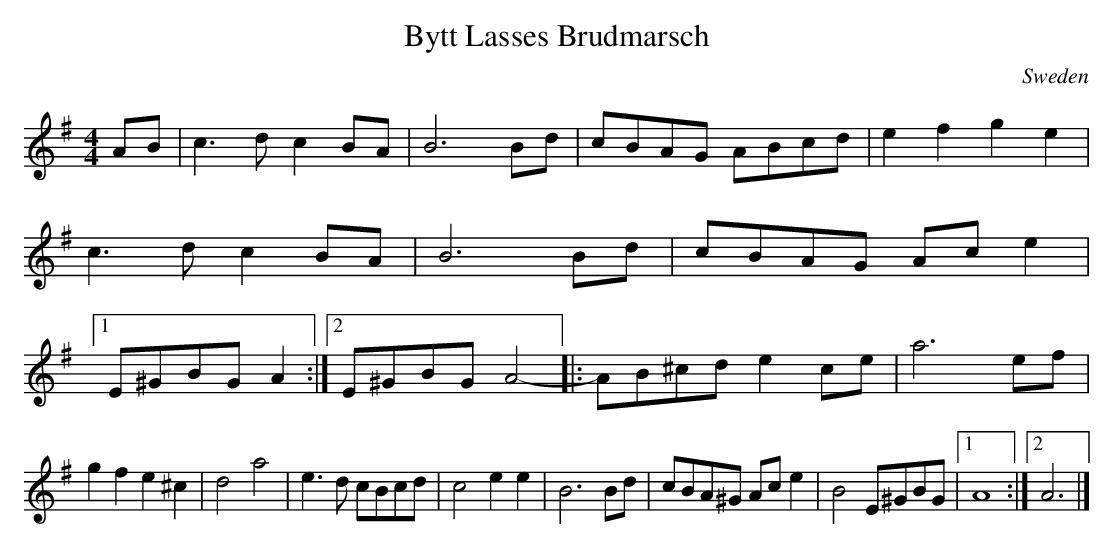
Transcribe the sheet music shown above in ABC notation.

X:1
T:Bytt Lasses Brudmarsch
M:4/4
O:Sweden
K:A dorian
AB|\
c3d c2BA | B6 Bd | cBAG ABcd | e2f2 g2e2 | c3d c2BA | B6 Bd |
cBAG Ace2 |1 E^GBG A2 :|2 E^GBG A4- |: \
AB^cd e2ce | a6 ef   | ! g2f2 e2^c2 | d4    a4   | \
e3d   cBcd | c4 e2e2 | B6      Bd | cBA^G Ace2 | B4 E^GBG |1 A8 :|2 A6|]
